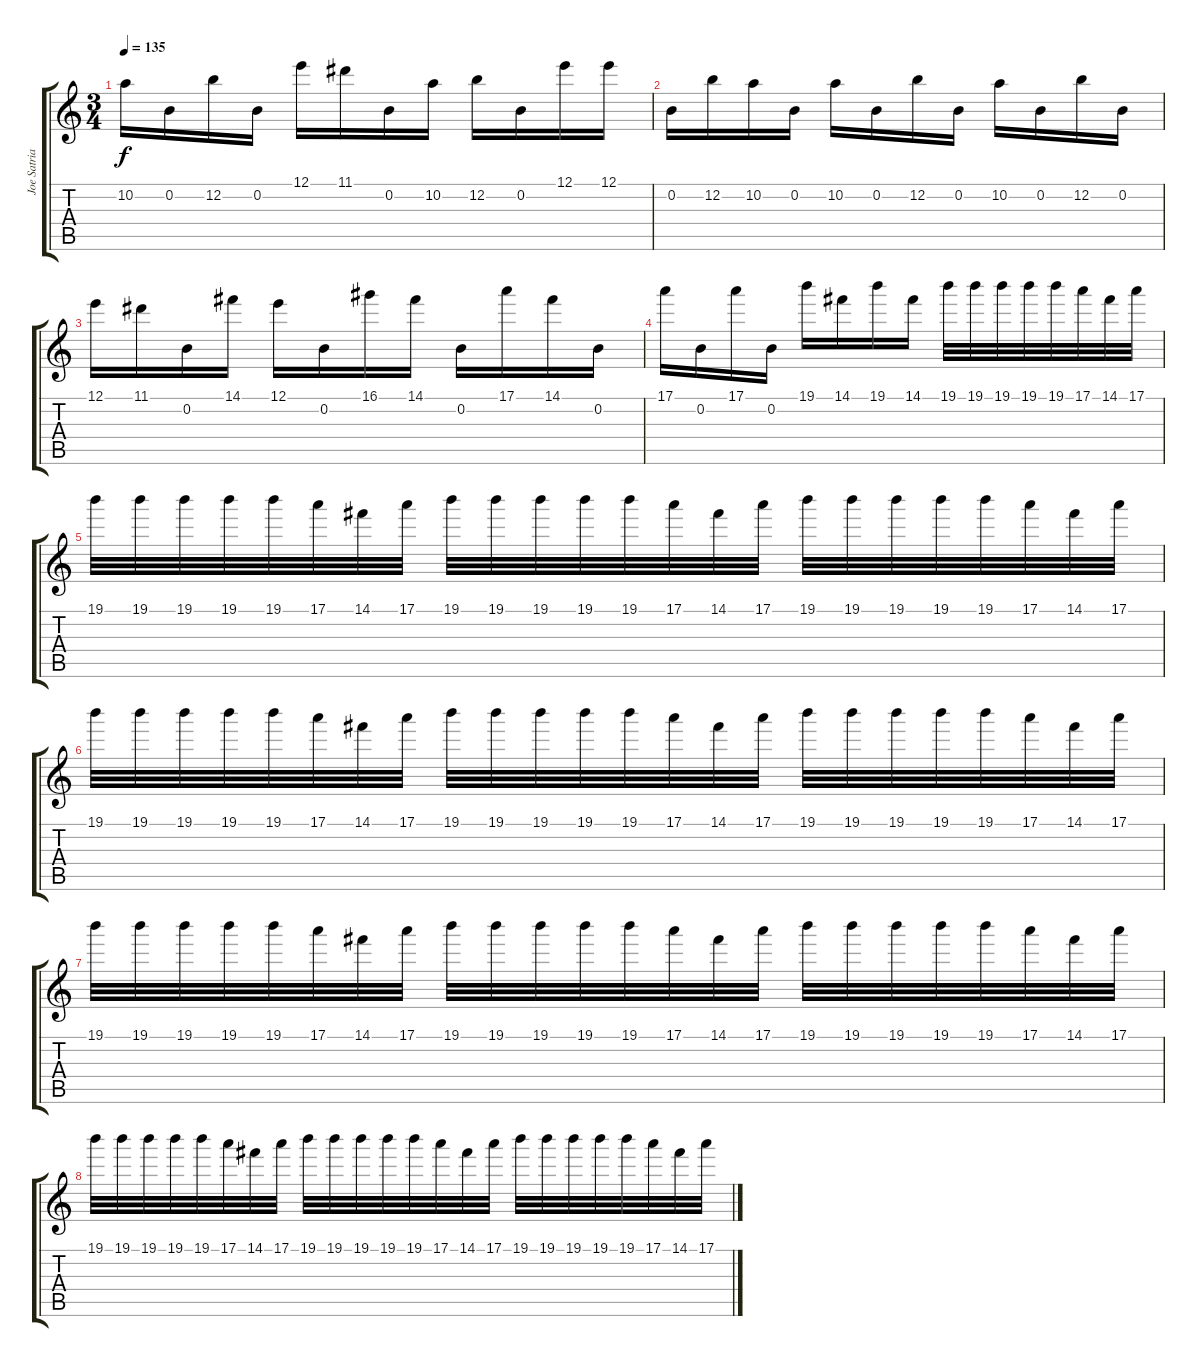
\track ("Joe Satriani" "Joe Satria") {instrument acousticguitarsteel}
\staff {score tabs}
\tuning (E4 B3 G3 D3 A2 E2) {hide}
\ts (3 4)
\tempo 135
\clef g2
\ks c
10.2.16{dy f} 0.2.16 12.2.16 0.2.16 12.1.16 11.1.16 0.2.16 10.2.16 12.2.16 0.2.16 12.1.16 12.1.16 |
0.2.16 12.2.16 10.2.16 0.2.16 10.2.16 0.2.16 12.2.16 0.2.16 10.2.16 0.2.16 12.2.16 0.2.16 |
12.1.16 11.1.16 0.2.16 14.1.16 12.1.16 0.2.16 16.1.16 14.1.16 0.2.16 17.1.16 14.1.16 0.2.16 |
17.1.16 0.2.16 17.1.16 0.2.16 19.1.16 14.1.16 19.1.16 14.1.16 19.1.32 19.1.32 19.1.32 19.1.32 19.1.32 17.1.32 14.1.32 17.1.32 |
19.1.32 19.1.32 19.1.32 19.1.32 19.1.32 17.1.32 14.1.32 17.1.32 19.1.32 19.1.32 19.1.32 19.1.32 19.1.32 17.1.32 14.1.32 17.1.32 19.1.32 19.1.32 19.1.32 19.1.32 19.1.32 17.1.32 14.1.32 17.1.32 |
19.1.32 19.1.32 19.1.32 19.1.32 19.1.32 17.1.32 14.1.32 17.1.32 19.1.32 19.1.32 19.1.32 19.1.32 19.1.32 17.1.32 14.1.32 17.1.32 19.1.32 19.1.32 19.1.32 19.1.32 19.1.32 17.1.32 14.1.32 17.1.32 |
19.1.32 19.1.32 19.1.32 19.1.32 19.1.32 17.1.32 14.1.32 17.1.32 19.1.32 19.1.32 19.1.32 19.1.32 19.1.32 17.1.32 14.1.32 17.1.32 19.1.32 19.1.32 19.1.32 19.1.32 19.1.32 17.1.32 14.1.32 17.1.32 |
19.1.32 19.1.32 19.1.32 19.1.32 19.1.32 17.1.32 14.1.32 17.1.32 19.1.32 19.1.32 19.1.32 19.1.32 19.1.32 17.1.32 14.1.32 17.1.32 19.1.32 19.1.32 19.1.32 19.1.32 19.1.32 17.1.32 14.1.32 17.1.32
